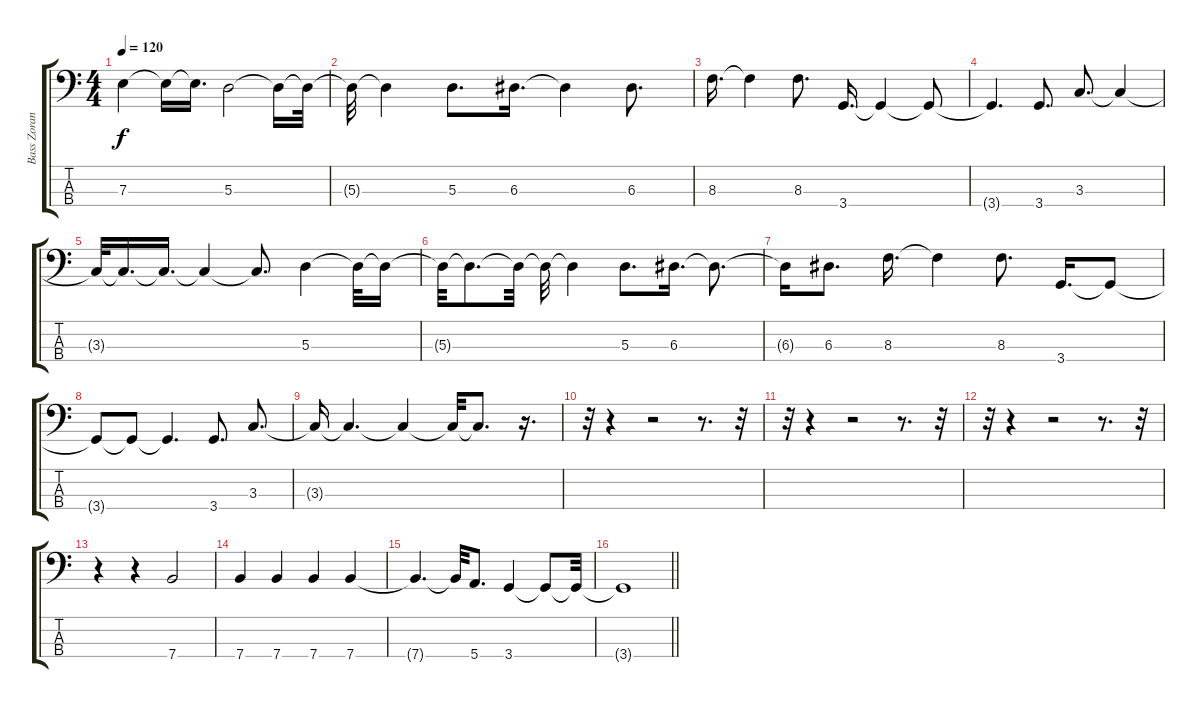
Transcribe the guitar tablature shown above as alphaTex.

\track ("Bass Zoran Redzic" "Bass Zoran") {instrument electricbassfinger}
\staff {score tabs}
\tuning (G2 D2 A1 E1) {hide}
\ts (4 4)
\tempo 120
\clef f4
\ks c
7.3{t}.4{dy f} 7.3{t}.16 7.3{t}.16{d} 5.3.2 5.3{t}.16 5.3{t}.32 |
5.3{t}.32 5.3{t}.4 5.3.8{d} 6.3.16{d} 6.3{t}.4 6.3.8{d} |
8.3.16{d} 8.3{t}.4 8.3.8{d} 3.4.16{d} 3.4{t}.4 3.4{t}.8 |
3.4{t}.4{d} 3.4.8{d} 3.3.8{d} 3.3{t}.4 |
3.3{t}.32 3.3{t}.16{d} 3.3{t}.16{d} 3.3{t}.4 3.3{t}.8{d} 5.3.4 5.3{t}.32 5.3{t}.16 |
5.3{t}.32 5.3{t}.8{d} 5.3{t}.32 5.3{t}.32 5.3{t}.4 5.3.8{d} 6.3.16{d} 6.3{t}.8{d} |
6.3{t}.16 6.3.8{d} 8.3.16{d} 8.3{t}.4 8.3.8{d} 3.4.16{d} 3.4{t}.8 |
3.4{t}.8 3.4{t}.8 3.4{t}.4{d} 3.4.8{d} 3.3.8{d} |
3.3{t}.16 3.3{t}.4{d} 3.3{t}.4 3.3{t}.32 3.3{t}.8{d} r.16{d} |
r.32 r.4 r.2 r.8{d} r.32 |
r.32 r.4 r.2 r.8{d} r.32 |
r.32 r.4 r.2 r.8{d} r.32 |
r.4 r.4 7.4.2 |
7.4.4 7.4.4 7.4.4 7.4.4 |
7.4{t}.4{d} 7.4{t}.32 5.4.8{d} 3.4.4 3.4{t}.8 3.4{t}.32 |
\barLineRight lightlight
3.4{t}.1
